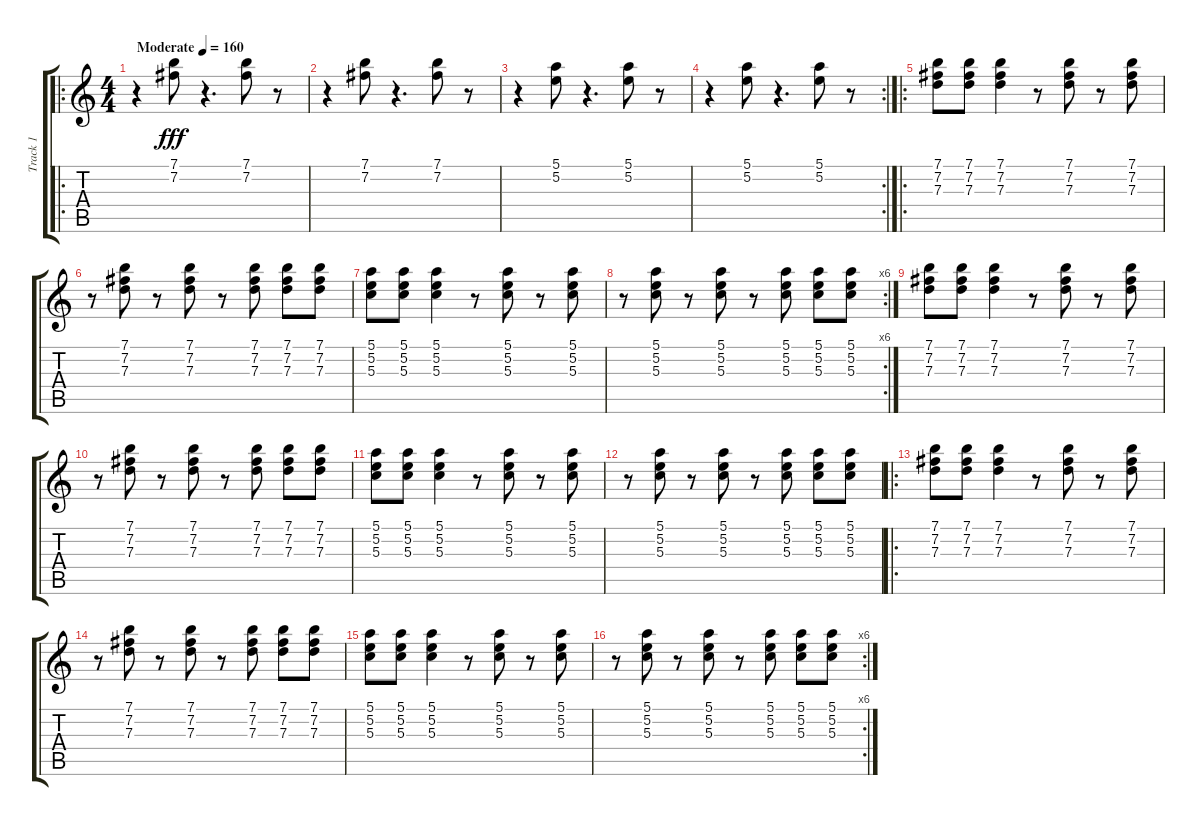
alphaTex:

\track ("Track 1" "Track 1") {instrument electricguitarclean}
\staff {score tabs}
\tuning (E4 B3 G3 D3 A2 E2) {hide}
\ro
\ts (4 4)
\tempo (160 "Moderate")
\clef g2
\ks c
r.4{dy fff instrument electricguitarclean} (7.1 7.2).8 r.4{d} (7.1 7.2).8 r.8 |
r.4 (7.1 7.2).8 r.4{d} (7.1 7.2).8 r.8 |
r.4 (5.1 5.2).8 r.4{d} (5.1 5.2).8 r.8 |
\rc 2
r.4 (5.1 5.2).8 r.4{d} (5.1 5.2).8 r.8 |
\ro
(7.1 7.2 7.3).8 (7.1 7.2 7.3).8 (7.1 7.2 7.3).4 r.8 (7.1 7.2 7.3).8 r.8 (7.1 7.2 7.3).8 |
r.8 (7.1 7.2 7.3).8 r.8 (7.1 7.2 7.3).8 r.8 (7.1 7.2 7.3).8 (7.1 7.2 7.3).8 (7.1 7.2 7.3).8 |
(5.1 5.2 5.3).8 (5.1 5.2 5.3).8 (5.1 5.2 5.3).4 r.8 (5.1 5.2 5.3).8 r.8 (5.1 5.2 5.3).8 |
\rc 6
r.8 (5.1 5.2 5.3).8 r.8 (5.1 5.2 5.3).8 r.8 (5.1 5.2 5.3).8 (5.1 5.2 5.3).8 (5.1 5.2 5.3).8 |
(7.1 7.2 7.3).8 (7.1 7.2 7.3).8 (7.1 7.2 7.3).4 r.8 (7.1 7.2 7.3).8 r.8 (7.1 7.2 7.3).8 |
r.8 (7.1 7.2 7.3).8 r.8 (7.1 7.2 7.3).8 r.8 (7.1 7.2 7.3).8 (7.1 7.2 7.3).8 (7.1 7.2 7.3).8 |
(5.1 5.2 5.3).8 (5.1 5.2 5.3).8 (5.1 5.2 5.3).4 r.8 (5.1 5.2 5.3).8 r.8 (5.1 5.2 5.3).8 |
r.8 (5.1 5.2 5.3).8 r.8 (5.1 5.2 5.3).8 r.8 (5.1 5.2 5.3).8 (5.1 5.2 5.3).8 (5.1 5.2 5.3).8 |
\ro
(7.1 7.2 7.3).8 (7.1 7.2 7.3).8 (7.1 7.2 7.3).4 r.8 (7.1 7.2 7.3).8 r.8 (7.1 7.2 7.3).8 |
r.8 (7.1 7.2 7.3).8 r.8 (7.1 7.2 7.3).8 r.8 (7.1 7.2 7.3).8 (7.1 7.2 7.3).8 (7.1 7.2 7.3).8 |
(5.1 5.2 5.3).8 (5.1 5.2 5.3).8 (5.1 5.2 5.3).4 r.8 (5.1 5.2 5.3).8 r.8 (5.1 5.2 5.3).8 |
\rc 6
r.8 (5.1 5.2 5.3).8 r.8 (5.1 5.2 5.3).8 r.8 (5.1 5.2 5.3).8 (5.1 5.2 5.3).8 (5.1 5.2 5.3).8
